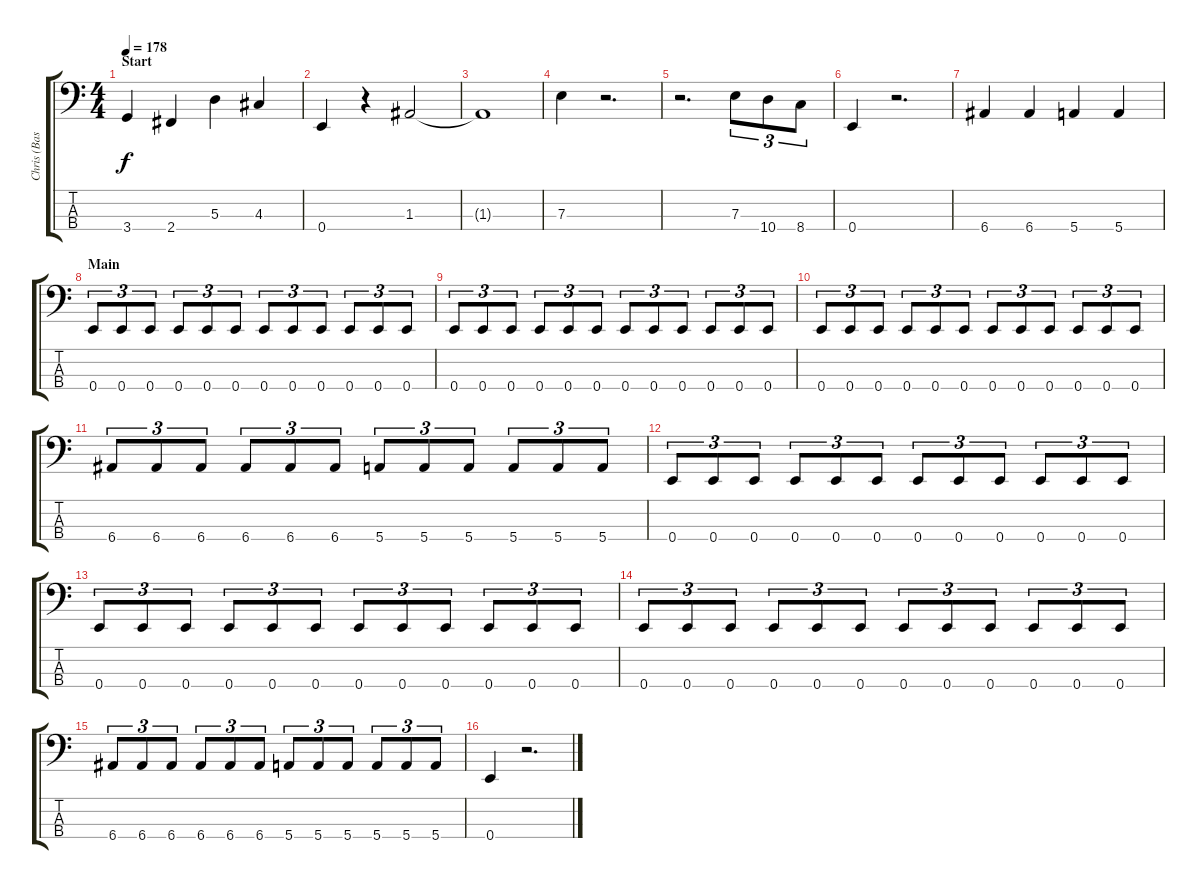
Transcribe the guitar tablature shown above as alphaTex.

\track ("Chris (Bass)" "Chris (Bas") {instrument electricbassfinger}
\staff {score tabs}
\tuning (G2 D2 A1 E1) {hide}
\ts (4 4)
\section ("" "Start")
\tempo 178
\clef f4
\ks c
3.4.4{dy f instrument electricbassfinger} 2.4.4 5.3.4 4.3.4 |
0.4.4 r.4 1.3.2 |
1.3{t}.1 |
7.3.4 r.2{d} |
r.2{d} 7.3.8{tu (3 2)} 10.4.8{tu (3 2)} 8.4.8{tu (3 2)} |
0.4.4 r.2{d} |
6.4.4 6.4.4 5.4.4 5.4.4 |
\section ("" "Main")
0.4.8{tu (3 2)} 0.4.8{tu (3 2)} 0.4.8{tu (3 2)} 0.4.8{tu (3 2)} 0.4.8{tu (3 2)} 0.4.8{tu (3 2)} 0.4.8{tu (3 2)} 0.4.8{tu (3 2)} 0.4.8{tu (3 2)} 0.4.8{tu (3 2)} 0.4.8{tu (3 2)} 0.4.8{tu (3 2)} |
0.4.8{tu (3 2)} 0.4.8{tu (3 2)} 0.4.8{tu (3 2)} 0.4.8{tu (3 2)} 0.4.8{tu (3 2)} 0.4.8{tu (3 2)} 0.4.8{tu (3 2)} 0.4.8{tu (3 2)} 0.4.8{tu (3 2)} 0.4.8{tu (3 2)} 0.4.8{tu (3 2)} 0.4.8{tu (3 2)} |
0.4.8{tu (3 2)} 0.4.8{tu (3 2)} 0.4.8{tu (3 2)} 0.4.8{tu (3 2)} 0.4.8{tu (3 2)} 0.4.8{tu (3 2)} 0.4.8{tu (3 2)} 0.4.8{tu (3 2)} 0.4.8{tu (3 2)} 0.4.8{tu (3 2)} 0.4.8{tu (3 2)} 0.4.8{tu (3 2)} |
6.4.8{tu (3 2)} 6.4.8{tu (3 2)} 6.4.8{tu (3 2)} 6.4.8{tu (3 2)} 6.4.8{tu (3 2)} 6.4.8{tu (3 2)} 5.4.8{tu (3 2)} 5.4.8{tu (3 2)} 5.4.8{tu (3 2)} 5.4.8{tu (3 2)} 5.4.8{tu (3 2)} 5.4.8{tu (3 2)} |
0.4.8{tu (3 2)} 0.4.8{tu (3 2)} 0.4.8{tu (3 2)} 0.4.8{tu (3 2)} 0.4.8{tu (3 2)} 0.4.8{tu (3 2)} 0.4.8{tu (3 2)} 0.4.8{tu (3 2)} 0.4.8{tu (3 2)} 0.4.8{tu (3 2)} 0.4.8{tu (3 2)} 0.4.8{tu (3 2)} |
0.4.8{tu (3 2)} 0.4.8{tu (3 2)} 0.4.8{tu (3 2)} 0.4.8{tu (3 2)} 0.4.8{tu (3 2)} 0.4.8{tu (3 2)} 0.4.8{tu (3 2)} 0.4.8{tu (3 2)} 0.4.8{tu (3 2)} 0.4.8{tu (3 2)} 0.4.8{tu (3 2)} 0.4.8{tu (3 2)} |
0.4.8{tu (3 2)} 0.4.8{tu (3 2)} 0.4.8{tu (3 2)} 0.4.8{tu (3 2)} 0.4.8{tu (3 2)} 0.4.8{tu (3 2)} 0.4.8{tu (3 2)} 0.4.8{tu (3 2)} 0.4.8{tu (3 2)} 0.4.8{tu (3 2)} 0.4.8{tu (3 2)} 0.4.8{tu (3 2)} |
6.4.8{tu (3 2)} 6.4.8{tu (3 2)} 6.4.8{tu (3 2)} 6.4.8{tu (3 2)} 6.4.8{tu (3 2)} 6.4.8{tu (3 2)} 5.4.8{tu (3 2)} 5.4.8{tu (3 2)} 5.4.8{tu (3 2)} 5.4.8{tu (3 2)} 5.4.8{tu (3 2)} 5.4.8{tu (3 2)} |
0.4.4 r.2{d}
